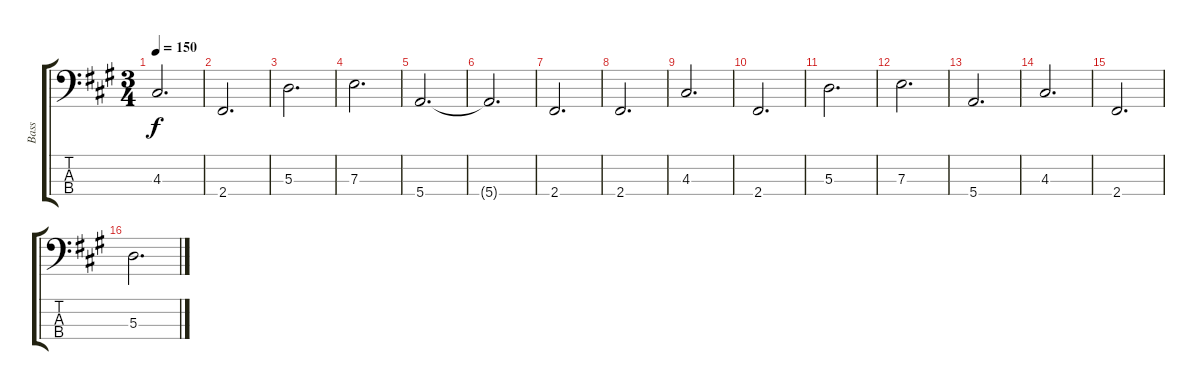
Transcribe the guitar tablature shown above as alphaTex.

\track ("Bass" "Bass") {instrument acousticbass}
\staff {score tabs}
\tuning (G2 D2 A1 E1) {hide}
\ts (3 4)
\tempo 150
\clef f4
\ks f#minor
4.3.2{d dy f} |
2.4.2{d} |
5.3.2{d} |
7.3.2{d} |
5.4.2{d} |
5.4{t}.2{d} |
2.4.2{d} |
2.4.2{d} |
4.3.2{d} |
2.4.2{d} |
5.3.2{d} |
7.3.2{d} |
5.4.2{d} |
4.3.2{d} |
2.4.2{d} |
5.3.2{d}
